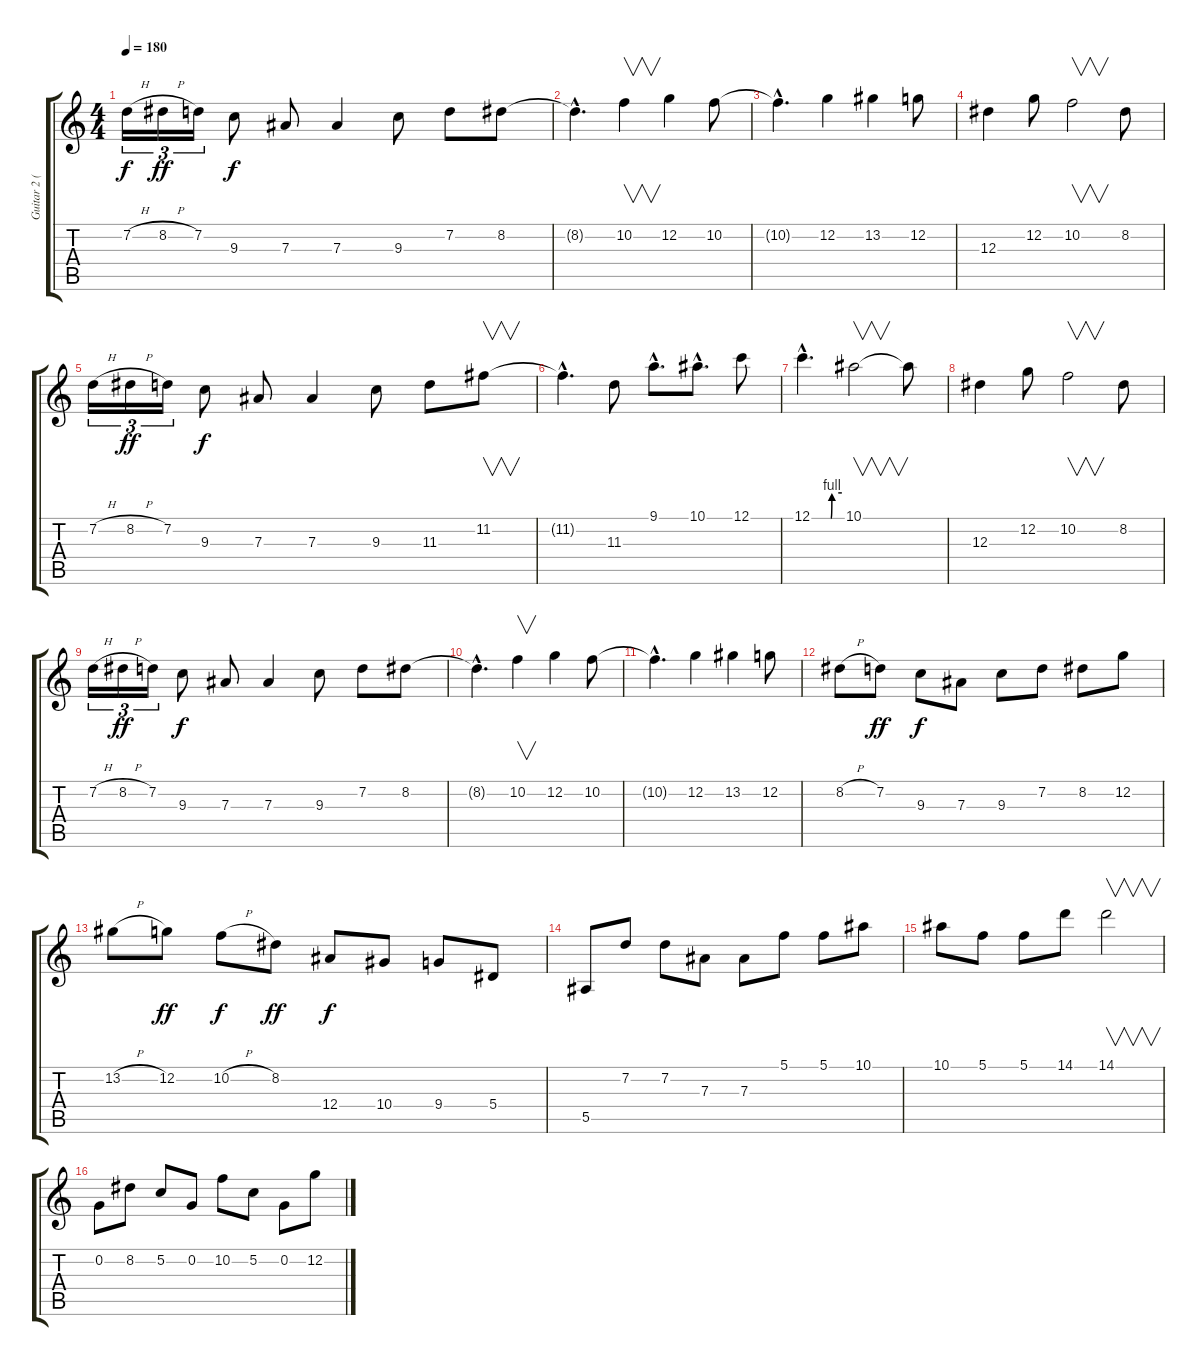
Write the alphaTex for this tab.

\track ("Guitar 2 (Solo)" "Guitar 2 (") {instrument distortionguitar}
\staff {score tabs}
\tuning (C4 G3 Eb3 Bb2 F2 C2) {hide}
\ts (4 4)
\tempo 180
\clef g2
\ks c
7.2{h}.16{tu (3 2) dy f} 8.2{h}.16{tu (3 2) dy ff} 7.2.16{tu (3 2)} 9.3.8{dy f} 7.3.8 7.3.4 9.3.8 7.2.8 8.2.8 |
8.2{hac t}.4{d} 10.2.4{v} 12.2.4 10.2.8 |
10.2{hac t}.4{d} 12.2.4 13.2.4 12.2.8 |
12.3.4 12.2.8 10.2.2{v} 8.2.8 |
7.2{h}.16{tu (3 2)} 8.2{h}.16{tu (3 2) dy ff} 7.2.16{tu (3 2)} 9.3.8{dy f} 7.3.8 7.3.4 9.3.8 11.3.8 11.2.8{v} |
11.2{hac t}.4{d} 11.3.8 9.1{hac}.8{d} 10.1{hac}.8{d} 12.1.8 |
12.1{be (custom 0 0 38 0 40 4 60 4) hac}.4{d} 10.1.2{v} 10.1{t}.8 |
12.3.4 12.2.8 10.2.2{v} 8.2.8 |
7.2{h}.16{tu (3 2)} 8.2{h}.16{tu (3 2) dy ff} 7.2.16{tu (3 2)} 9.3.8{dy f} 7.3.8 7.3.4 9.3.8 7.2.8 8.2.8 |
8.2{hac t}.4{d} 10.2.4{v} 12.2.4 10.2.8 |
10.2{hac t}.4{d} 12.2.4 13.2.4 12.2.8 |
8.2{h}.8 7.2.8{dy ff} 9.3.8{dy f} 7.3.8 9.3.8 7.2.8 8.2.8 12.2.8 |
13.2{h}.8 12.2.8{dy ff} 10.2{h}.8{dy f} 8.2.8{dy ff} 12.4.8{dy f} 10.4.8 9.4.8 5.4.8 |
5.5.8 7.2.8 7.2.8 7.3.8 7.3.8 5.1.8 5.1.8 10.1.8 |
10.1.8 5.1.8 5.1.8 14.1.8 14.1.2{v} |
0.2.8 8.2.8 5.2.8 0.2.8 10.2.8 5.2.8 0.2.8 12.2.8
